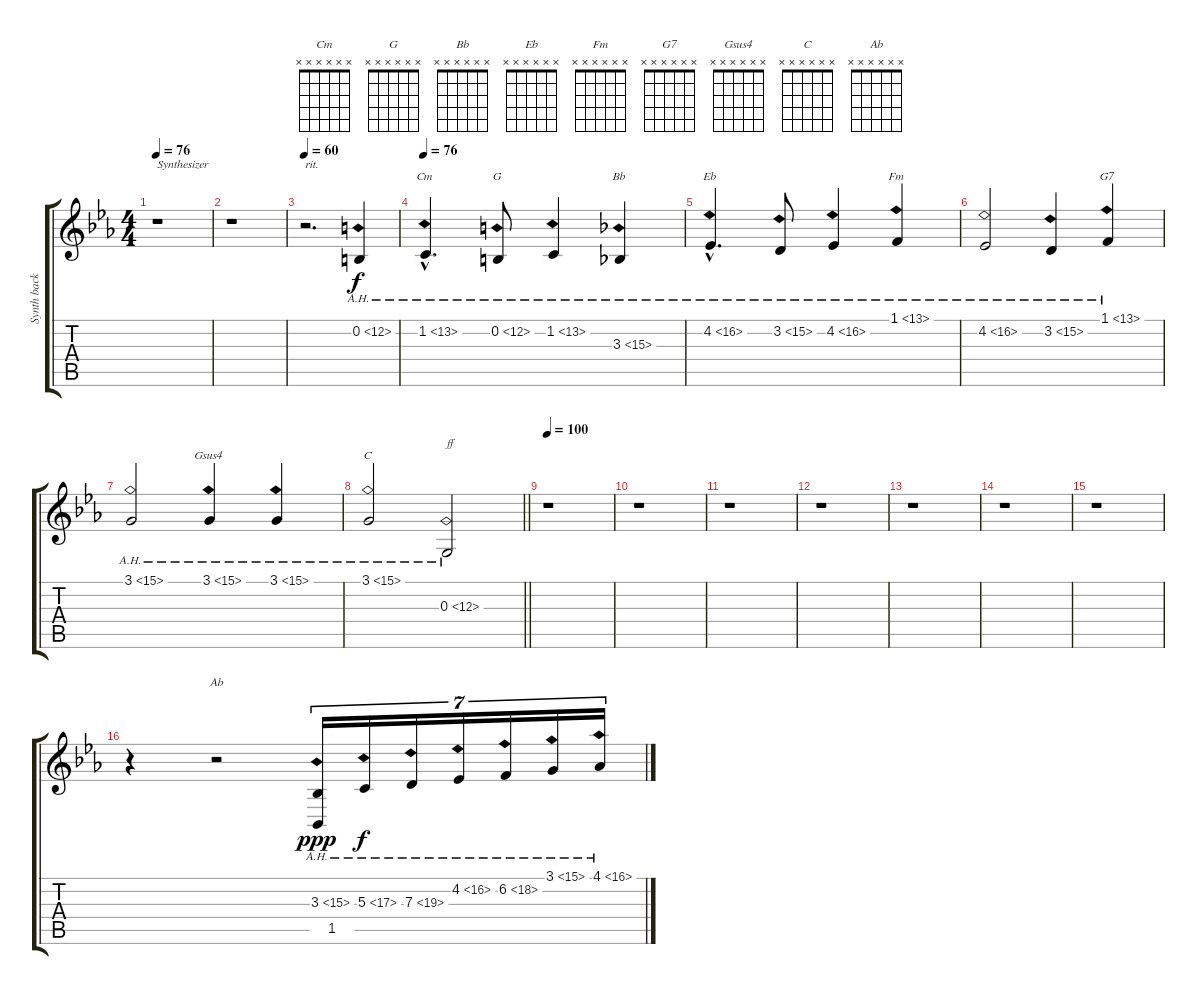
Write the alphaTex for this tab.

\track ("Synth backing track" "Synth back") {instrument lead2sawtooth}
\staff {score tabs}
\tuning (E4 B3 G3 D3 A2 E2) {hide}
\chord ("Cm" x x x x x x)
\chord ("G" x x x x x x)
\chord ("Bb" x x x x x x)
\chord ("Eb" x x x x x x)
\chord ("Fm" x x x x x x)
\chord ("G7" x x x x x x)
\chord ("Gsus4" x x x x x x)
\chord ("C" x x x x x x)
\chord ("Ab" x x x x x x)
\ts (4 4)
\tempo 76
\clef g2
\ks cminor
r.1{txt "Synthesizer" dy f instrument lead2sawtooth} |
r.1 |
\tempo 60
r.2{d txt "rit."} 0.2{ah 12}.4 |
\tempo 76
1.2{ah 12 hac}.4{d ch "Cm"} 0.2{ah 12}.8{ch "G"} 1.2{ah 12}.4 3.3{ah 12}.4{ch "Bb"} |
4.2{ah 12 hac}.4{d ch "Eb"} 3.2{ah 12}.8 4.2{ah 12}.4 1.1{ah 12}.4{ch "Fm"} |
4.2{ah 12}.2 3.2{ah 12}.4 1.1{ah 12}.4{ch "G7"} |
3.1{ah 12}.2 3.1{ah 12}.4{ch "Gsus4"} 3.1{ah 12}.4 |
\barLineRight lightlight
3.1{ah 12}.2{ch "C"} 0.3{ah 12}.2{txt "ff" volume 8} |
\tempo 100
r.1 |
r.1 |
r.1 |
r.1 |
r.1 |
r.1 |
r.1 |
r.4 r.2{ch "Ab"} (3.3{ah 12} 1.5).16{tu (7 4) dy ppp} 5.3{ah 12}.16{tu (7 4) dy f} 7.3{ah 12}.16{tu (7 4)} 4.2{ah 12}.16{tu (7 4)} 6.2{ah 12}.16{tu (7 4)} 3.1{ah 12}.16{tu (7 4)} 4.1{ah 12}.16{tu (7 4)}
